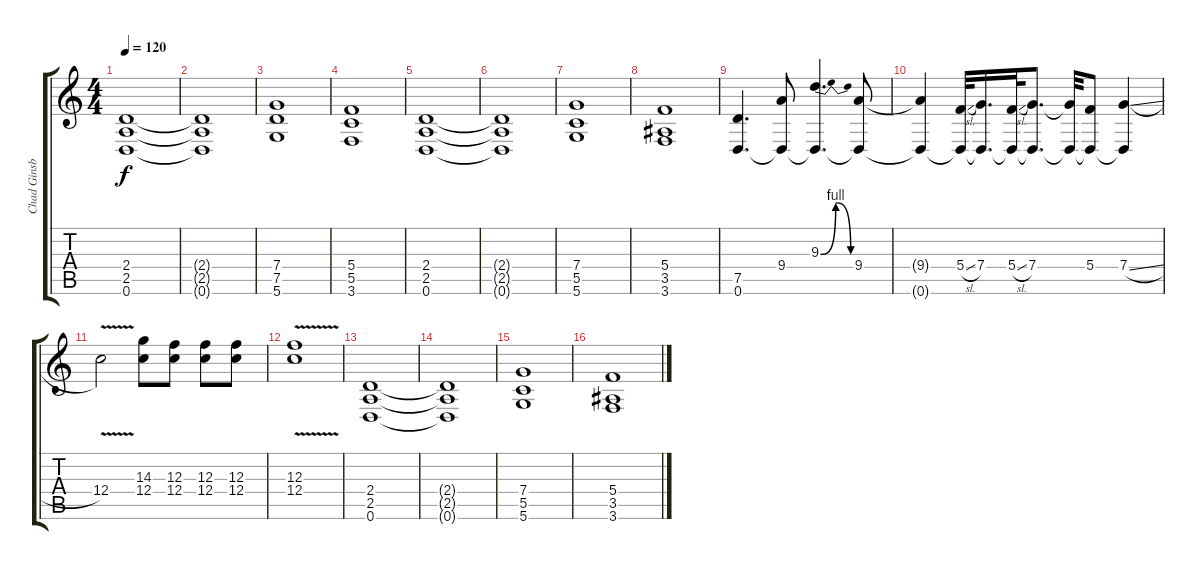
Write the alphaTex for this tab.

\track ("Chad Ginsburg" "Chad Ginsb") {instrument distortionguitar}
\staff {score tabs}
\tuning (D4 A3 F3 C3 G2 D2) {hide}
\ts (4 4)
\tempo 120
\clef g2
\ks c
(2.4 2.5 0.6).1{dy f} |
(2.4{t} 2.5{t} 0.6{t}).1 |
(7.4 7.5 5.6).1 |
(5.4 5.5 3.6).1 |
(2.4 2.5 0.6).1 |
(2.4{t} 2.5{t} 0.6{t}).1 |
(7.4 5.5 5.6).1 |
(5.4 3.5 3.6).1 |
(7.5 0.6).4{d} (9.4 0.6{t}).8 (9.3{be (bendrelease 0 0 45 4 45 4 60 0)} 0.6{t}).4{d} (9.4 0.6{t}).8 |
(9.4{t} 0.6{t}).4 (5.4{sl} 0.6{t}).32 (7.4 0.6{t}).16{d} (5.4{sl} 0.6{t}).32 (7.4 0.6{t}).8{d} (7.4{t} 0.6{t}).32 (5.4 0.6{t}).8 (7.4{sl} 0.6{t}).4 |
12.4{v}.2 (14.3 12.4).8 (12.3 12.4).8 (12.3 12.4).8 (12.3 12.4).8 |
(12.3{v} 12.4{v}).1 |
(2.4 2.5 0.6).1 |
(2.4{t} 2.5{t} 0.6{t}).1 |
(7.4 5.5 5.6).1 |
(5.4 3.5 3.6).1
